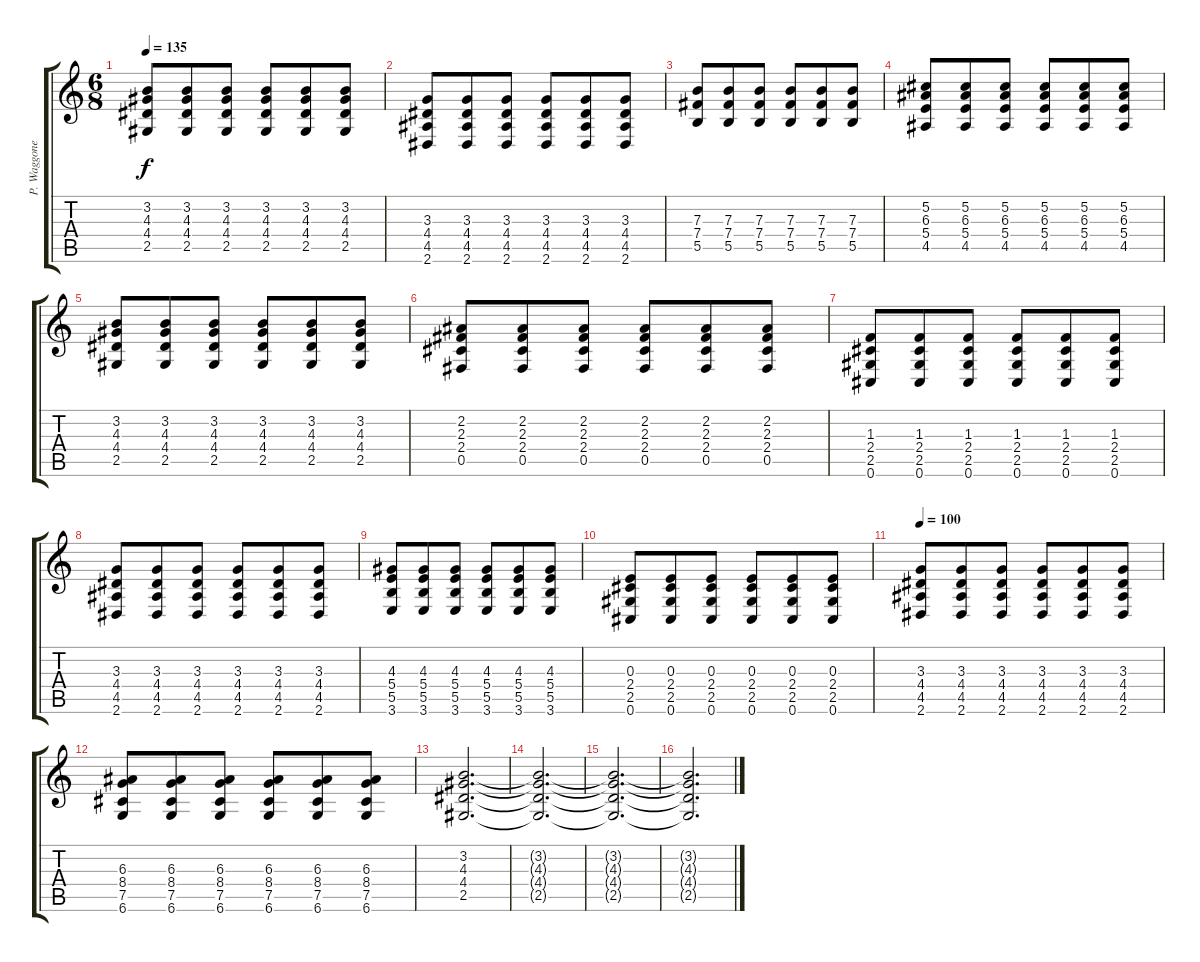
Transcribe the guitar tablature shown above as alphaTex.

\track ("P. Waggoner Gtr." "P. Waggone") {instrument distortionguitar}
\staff {score tabs}
\tuning (Db4 Ab3 E3 B2 Gb2 Db2) {hide}
\ts (6 8)
\tempo 135
\clef g2
\ks c
(3.2 4.3 4.4 2.5).8{dy f} (3.2 4.3 4.4 2.5).8 (3.2 4.3 4.4 2.5).8 (3.2 4.3 4.4 2.5).8 (3.2 4.3 4.4 2.5).8 (3.2 4.3 4.4 2.5).8 |
(3.3 4.4 4.5 2.6).8 (3.3 4.4 4.5 2.6).8 (3.3 4.4 4.5 2.6).8 (3.3 4.4 4.5 2.6).8 (3.3 4.4 4.5 2.6).8 (3.3 4.4 4.5 2.6).8 |
(7.3 7.4 5.5).8 (7.3 7.4 5.5).8 (7.3 7.4 5.5).8 (7.3 7.4 5.5).8 (7.3 7.4 5.5).8 (7.3 7.4 5.5).8 |
(5.2 6.3 5.4 4.5).8 (5.2 6.3 5.4 4.5).8 (5.2 6.3 5.4 4.5).8 (5.2 6.3 5.4 4.5).8 (5.2 6.3 5.4 4.5).8 (5.2 6.3 5.4 4.5).8 |
(3.2 4.3 4.4 2.5).8 (3.2 4.3 4.4 2.5).8 (3.2 4.3 4.4 2.5).8 (3.2 4.3 4.4 2.5).8 (3.2 4.3 4.4 2.5).8 (3.2 4.3 4.4 2.5).8 |
(2.2 2.3 2.4 0.5).8 (2.2 2.3 2.4 0.5).8 (2.2 2.3 2.4 0.5).8 (2.2 2.3 2.4 0.5).8 (2.2 2.3 2.4 0.5).8 (2.2 2.3 2.4 0.5).8 |
(1.3 2.4 2.5 0.6).8 (1.3 2.4 2.5 0.6).8 (1.3 2.4 2.5 0.6).8 (1.3 2.4 2.5 0.6).8 (1.3 2.4 2.5 0.6).8 (1.3 2.4 2.5 0.6).8 |
(3.3 4.4 4.5 2.6).8 (3.3 4.4 4.5 2.6).8 (3.3 4.4 4.5 2.6).8 (3.3 4.4 4.5 2.6).8 (3.3 4.4 4.5 2.6).8 (3.3 4.4 4.5 2.6).8 |
(4.3 5.4 5.5 3.6).8 (4.3 5.4 5.5 3.6).8 (4.3 5.4 5.5 3.6).8 (4.3 5.4 5.5 3.6).8 (4.3 5.4 5.5 3.6).8 (4.3 5.4 5.5 3.6).8 |
(0.3 2.4 2.5 0.6).8 (0.3 2.4 2.5 0.6).8 (0.3 2.4 2.5 0.6).8 (0.3 2.4 2.5 0.6).8 (0.3 2.4 2.5 0.6).8 (0.3 2.4 2.5 0.6).8 |
\tempo 100
(3.3 4.4 4.5 2.6).8 (3.3 4.4 4.5 2.6).8 (3.3 4.4 4.5 2.6).8 (3.3 4.4 4.5 2.6).8 (3.3 4.4 4.5 2.6).8 (3.3 4.4 4.5 2.6).8 |
(6.3 8.4 7.5 6.6).8 (6.3 8.4 7.5 6.6).8 (6.3 8.4 7.5 6.6).8 (6.3 8.4 7.5 6.6).8 (6.3 8.4 7.5 6.6).8 (6.3 8.4 7.5 6.6).8 |
(3.2 4.3 4.4 2.5).2{d} |
(3.2{t} 4.3{t} 4.4{t} 2.5{t}).2{d} |
(3.2{t} 4.3{t} 4.4{t} 2.5{t}).2{d volume 0} |
(3.2{t} 4.3{t} 4.4{t} 2.5{t}).2{d}
